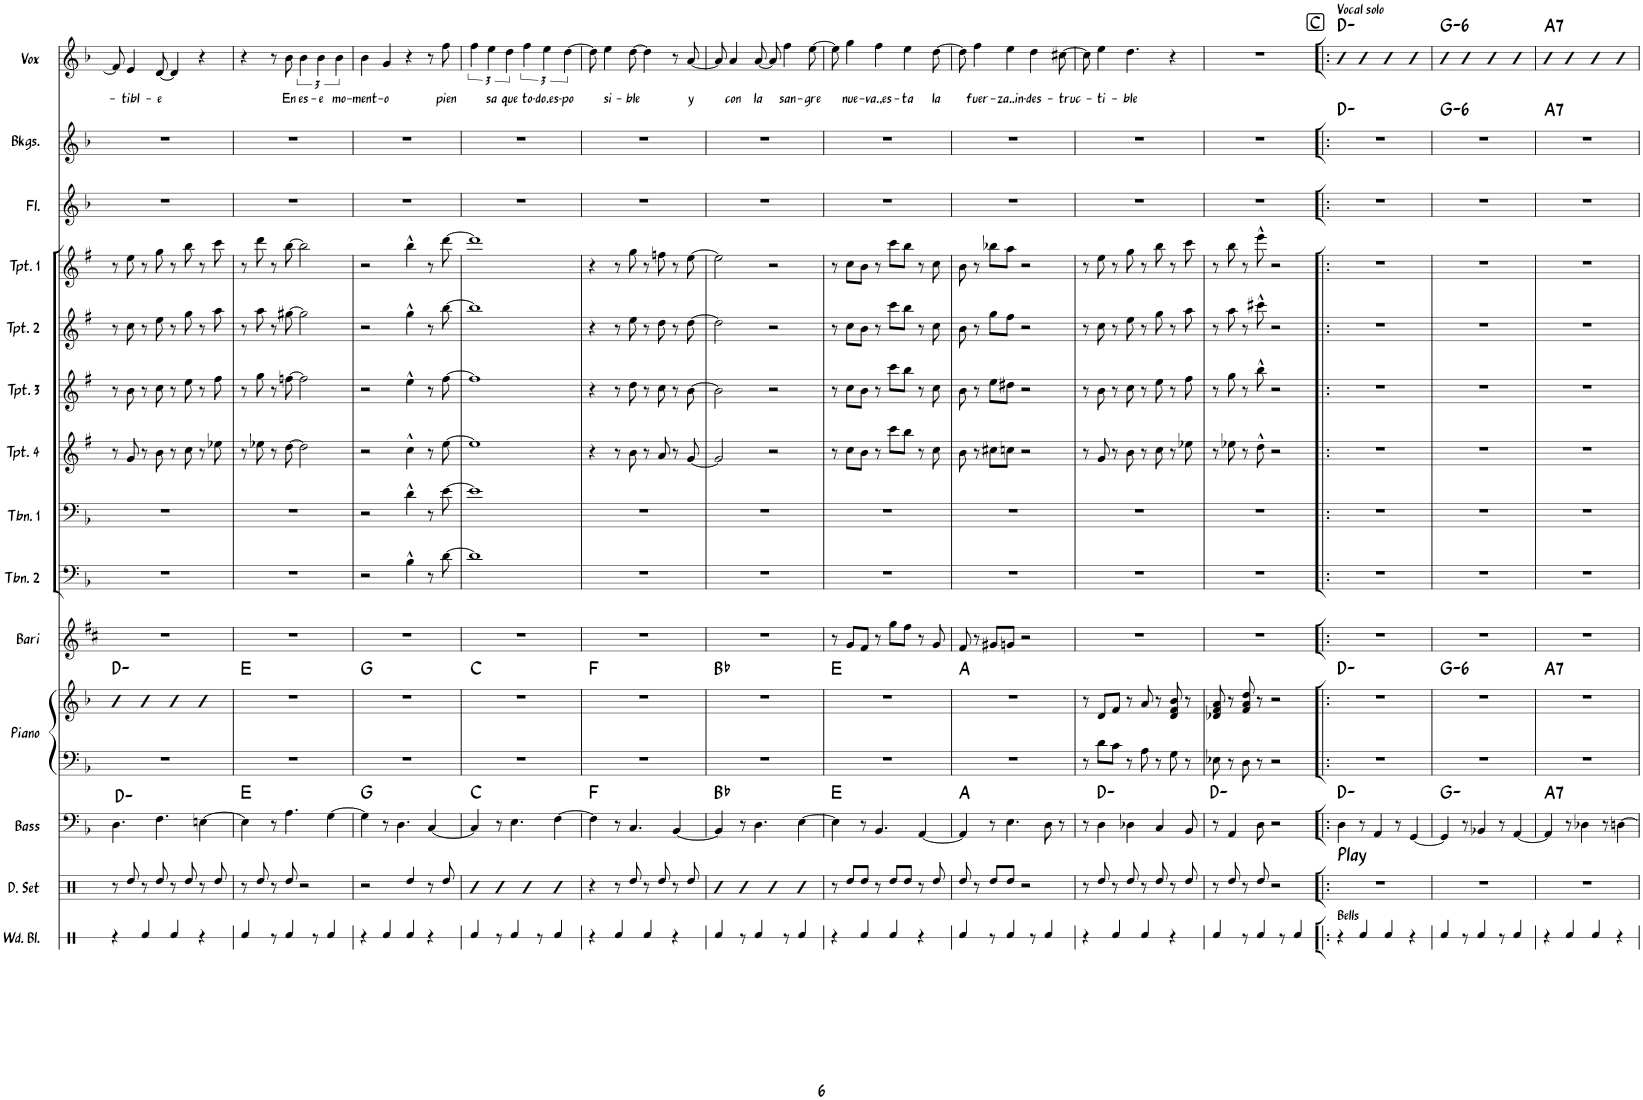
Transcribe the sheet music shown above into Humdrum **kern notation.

**kern	**kern	**harte	**kern	**harte	**kern	**kern	**harte	**kern	**kern	**kern	**kern	**kern	**kern	**kern	**kern	**kern	**harte	**kern	**text	**text	**harte
*part14	*part13	*part13	*part12	*part12	*part11	*part11	*part11	*part10	*part9	*part8	*part7	*part6	*part5	*part4	*part3	*part2	*part2	*part1	*part1	*part1	*part1
*staff15	*staff14	*	*staff13	*	*staff12	*staff11	*	*staff10	*staff9	*staff8	*staff7	*staff6	*staff5	*staff4	*staff3	*staff2	*	*staff1	*staff1	*staff1	*
*I"Wood Blocks	*I"Drumset	*	*I"Bass	*	*I"Piano	*	*	*I"Baritone Sax	*I"Trombone 2	*I"Trombone 1	*I"Trumpet 4	*I"Trumpet 3	*I"Trumpet 2	*I"Trumpet 1	*I"Flute 1	*I"Backings	*	*I"Voice	*	*	*
*I'Wd. Bl.	*I'D. Set	*	*I'Bass	*	*I'Piano	*	*	*I'Bari	*I'Tbn. 2	*I'Tbn. 1	*I'Tpt. 4	*I'Tpt. 3	*I'Tpt. 2	*I'Tpt. 1	*I'Fl.	*I'Bkgs.	*	*	*	*	*
!!LO:PB:g=z
*clefX	*clefX	*	*clefF4	*	*clefF4	*clefG2	*	*clefG2	*clefF4	*clefF4	*clefG2	*clefG2	*clefG2	*clefG2	*clefG2	*clefG2	*	*clefG2	*	*	*
*	*	*	*Trd7c12	*	*	*	*	*Trd12c21	*	*	*Trd1c2	*Trd1c2	*Trd1c2	*Trd1c2	*	*	*	*	*	*	*
*k[]	*k[]	*	*k[b-]	*	*k[b-]	*k[b-]	*	*k[f#c#]	*k[b-]	*k[b-]	*k[f#]	*k[f#]	*k[f#]	*k[f#]	*k[b-]	*k[b-]	*	*k[b-]	*	*	*
*M4/4	*M4/4	*	*M4/4	*	*M4/4	*M4/4	*	*M4/4	*M4/4	*M4/4	*M4/4	*M4/4	*M4/4	*M4/4	*M4/4	*M4/4	*	*M4/4	*	*	*
=57	=57	=57	=57	=57	=57	=57	=57	=57	=57	=57	=57	=57	=57	=57	=57	=57	=57	=57	=57	=57	=57
4r	8r	.	4.D\	D:min	1r	4b-	D:min	1r	1r	1r	8r	8r	8r	8r	1r	1r	.	8f/]	.	.	.
!	!	!	!	!	!	!	!	!	!	!	!	!	!	!	!	!	!	!	!	!LO:LY:b	!
.	8Rdd/	.	.	.	.	.	.	.	.	.	8g/	8b\	8cc\	8ee\	.	.	.	4e/	.	tibl-	.
4Rf/	8r	.	.	.	.	4b-	.	.	.	.	8r	8r	8r	8r	.	.	.	.	.	.	.
!	!	!	!	!	!	!	!	!	!	!	!	!	!	!	!	!	!	!	!	!LO:LY:b	!
.	8Rdd/	.	4.F\	.	.	.	.	.	.	.	8b\	8cc\	8ee\	8gg\	.	.	.	[8d/	.	-e	.
4Rf/	8r	.	.	.	.	4b-	.	.	.	.	8r	8r	8r	8r	.	.	.	4d/]	.	.	.
.	8Rdd/	.	.	.	.	.	.	.	.	.	8cc\	8ee\	8gg\	8bb\	.	.	.	.	.	.	.
4r	8r	.	[4En\	.	.	4b-	.	.	.	.	8r	8r	8r	8r	.	.	.	4r	.	.	.
.	8Rdd/	.	.	.	.	.	.	.	.	.	8ee-X\	8ff#\	8aa\	8ccc\	.	.	.	.	.	.	.
=58	=58	=58	=58	=58	=58	=58	=58	=58	=58	=58	=58	=58	=58	=58	=58	=58	=58	=58	=58	=58	=58
4Rf/	8r	.	4E\]	E:maj	1r	1r	E:maj	1r	1r	1r	8r	8r	8r	8r	1r	1r	.	4r	.	.	.
.	8Rdd/	.	.	.	.	.	.	.	.	.	8ee-X\	8gg\	8aa\	8ddd\	.	.	.	.	.	.	.
8r	8r	.	8r	.	.	.	.	.	.	.	8r	8r	8r	8r	.	.	.	8r	.	.	.
!	!	!	!	!	!	!	!	!	!	!	!	!	!	!	!	!	!	!	!	!LO:LY:b	!
4Rf/	8Rdd/	.	4.A\	.	.	.	.	.	.	.	[8dd\	[8ffn\	[8gg#X\	[8bb\	.	.	.	8b-\	.	En	.
!	!	!	!	!	!	!	!	!	!	!	!	!	!	!	!	!	!	!	!	!LO:LY:b	!
.	2r	.	.	.	.	.	.	.	.	.	2dd\]	2ff\]	2gg#\]	2bb\]	.	.	.	6b-\	.	es-	.
8r	.	.	.	.	.	.	.	.	.	.	.	.	.	.	.	.	.	.	.	.	.
!	!	!	!	!	!	!	!	!	!	!	!	!	!	!	!	!	!	!	!	!LO:LY:b	!
.	.	.	.	.	.	.	.	.	.	.	.	.	.	.	.	.	.	6b-\	.	-e	.
4Rf/	.	.	[4G\	.	.	.	.	.	.	.	.	.	.	.	.	.	.	.	.	.	.
!	!	!	!	!	!	!	!	!	!	!	!	!	!	!	!	!	!	!	!	!LO:LY:b	!
.	.	.	.	.	.	.	.	.	.	.	.	.	.	.	.	.	.	6b-\	.	mo-	.
=59	=59	=59	=59	=59	=59	=59	=59	=59	=59	=59	=59	=59	=59	=59	=59	=59	=59	=59	=59	=59	=59
!	!	!	!	!	!	!	!	!	!	!	!	!	!	!	!	!	!	!	!	!LO:LY:b	!
4r	2r	.	4G\]	G:maj	1r	1r	G:maj	1r	2r	2r	2r	2r	2r	2r	1r	1r	.	4b-\	.	-ment-	.
!	!	!	!	!	!	!	!	!	!	!	!	!	!	!	!	!	!	!	!	!LO:LY:b	!
4Rf/	.	.	8r	.	.	.	.	.	.	.	.	.	.	.	.	.	.	4g/	.	-o	.
.	.	.	4.D\	.	.	.	.	.	.	.	.	.	.	.	.	.	.	.	.	.	.
4Rf/	4Rdd/	.	.	.	.	.	.	.	4B-^^\	4d^^\	4cc^^\	4ee^^\	4gg^^\	4bb^^\	.	.	.	4r	.	.	.
4r	8r	.	[4C/	.	.	.	.	.	8r	8r	8r	8r	8r	8r	.	.	.	8r	.	.	.
!	!	!	!	!	!	!	!	!	!	!	!	!	!	!	!	!	!	!	!	!LO:LY:b	!
.	8Rdd/	.	.	.	.	.	.	.	[8d\	[8e\	[8ee\	[8ff#\	[8bb\	[8ddd\	.	.	.	8ff\	.	pien	.
=60	=60	=60	=60	=60	=60	=60	=60	=60	=60	=60	=60	=60	=60	=60	=60	=60	=60	=60	=60	=60	=60
4Rf/	4R	.	4C/]	C:maj	1r	1r	C:maj	1r	1d]	1e]	1ee]	1ff#]	1bb]	1ddd]	1r	1r	.	6ff\	.	.	.
!	!	!	!	!	!	!	!	!	!	!	!	!	!	!	!	!	!	!	!	!LO:LY:b	!
.	.	.	.	.	.	.	.	.	.	.	.	.	.	.	.	.	.	6ee\	.	sa	.
8r	4R	.	8r	.	.	.	.	.	.	.	.	.	.	.	.	.	.	.	.	.	.
!	!	!	!	!	!	!	!	!	!	!	!	!	!	!	!	!	!	!	!	!LO:LY:b	!
.	.	.	.	.	.	.	.	.	.	.	.	.	.	.	.	.	.	6dd\	.	que	.
4Rf/	.	.	4.E\	.	.	.	.	.	.	.	.	.	.	.	.	.	.	.	.	.	.
!	!	!	!	!	!	!	!	!	!	!	!	!	!	!	!	!	!	!	!	!LO:LY:b	!
.	4R	.	.	.	.	.	.	.	.	.	.	.	.	.	.	.	.	6ff\	.	to-	.
8r	.	.	.	.	.	.	.	.	.	.	.	.	.	.	.	.	.	.	.	.	.
!	!	!	!	!	!	!	!	!	!	!	!	!	!	!	!	!	!	!	!	!LO:LY:b	!
.	.	.	.	.	.	.	.	.	.	.	.	.	.	.	.	.	.	6ee\	.	-do.es-	.
4Rf/	4R	.	[4F\	.	.	.	.	.	.	.	.	.	.	.	.	.	.	.	.	.	.
!	!	!	!	!	!	!	!	!	!	!	!	!	!	!	!	!	!	!	!	!LO:LY:b	!
.	.	.	.	.	.	.	.	.	.	.	.	.	.	.	.	.	.	[6dd\	.	-po	.
=61	=61	=61	=61	=61	=61	=61	=61	=61	=61	=61	=61	=61	=61	=61	=61	=61	=61	=61	=61	=61	=61
4r	4r	.	4F\]	F:maj	1r	1r	F:maj	1r	1r	1r	4r	4r	4r	4r	1r	1r	.	8dd\]	.	.	.
!	!	!	!	!	!	!	!	!	!	!	!	!	!	!	!	!	!	!	!	!LO:LY:b	!
.	.	.	.	.	.	.	.	.	.	.	.	.	.	.	.	.	.	4ee\	.	si-	.
4Rf/	8r	.	8r	.	.	.	.	.	.	.	8r	8r	8r	8r	.	.	.	.	.	.	.
!	!	!	!	!	!	!	!	!	!	!	!	!	!	!	!	!	!	!	!	!LO:LY:b	!
.	8Rdd/	.	4.C/	.	.	.	.	.	.	.	8b\	8dd\	8ee\	8gg\	.	.	.	[8dd\	.	-ble	.
4Rf/	8r	.	.	.	.	.	.	.	.	.	8r	8r	8r	8r	.	.	.	4dd\]	.	.	.
.	8Rdd/	.	.	.	.	.	.	.	.	.	8a/	8cc\	8dd\	8ffn\	.	.	.	.	.	.	.
4r	8r	.	[4BB-/	.	.	.	.	.	.	.	8r	8r	8r	8r	.	.	.	8r	.	.	.
!	!	!	!	!	!	!	!	!	!	!	!	!	!	!	!	!	!	!	!	!LO:LY:b	!
.	8Rdd/	.	.	.	.	.	.	.	.	.	[8g/	[8b\	[8dd\	[8ee\	.	.	.	[8a/	.	y	.
=62	=62	=62	=62	=62	=62	=62	=62	=62	=62	=62	=62	=62	=62	=62	=62	=62	=62	=62	=62	=62	=62
4Rf/	4R	.	4BB-/]	Bb:maj	1r	1r	Bb:maj	1r	1r	1r	2g/]	2b\]	2dd\]	2ee\]	1r	1r	.	8a/]	.	.	.
!	!	!	!	!	!	!	!	!	!	!	!	!	!	!	!	!	!	!	!	!LO:LY:b	!
.	.	.	.	.	.	.	.	.	.	.	.	.	.	.	.	.	.	4a/	.	con	.
8r	4R	.	8r	.	.	.	.	.	.	.	.	.	.	.	.	.	.	.	.	.	.
!	!	!	!	!	!	!	!	!	!	!	!	!	!	!	!	!	!	!	!	!LO:LY:b	!
4Rf/	.	.	4.D\	.	.	.	.	.	.	.	.	.	.	.	.	.	.	[8a/	.	la	.
.	4R	.	.	.	.	.	.	.	.	.	2r	2r	2r	2r	.	.	.	8a/]	.	.	.
!	!	!	!	!	!	!	!	!	!	!	!	!	!	!	!	!	!	!	!	!LO:LY:b	!
8r	.	.	.	.	.	.	.	.	.	.	.	.	.	.	.	.	.	4ff\	.	san-	.
4Rf/	4R	.	[4E\	.	.	.	.	.	.	.	.	.	.	.	.	.	.	.	.	.	.
!	!	!	!	!	!	!	!	!	!	!	!	!	!	!	!	!	!	!	!	!LO:LY:b	!
.	.	.	.	.	.	.	.	.	.	.	.	.	.	.	.	.	.	[8ee\	.	-gre	.
=63	=63	=63	=63	=63	=63	=63	=63	=63	=63	=63	=63	=63	=63	=63	=63	=63	=63	=63	=63	=63	=63
4r	8r	.	4E\]	E:maj	1r	1r	E:maj	8r	1r	1r	8r	8r	8r	8r	1r	1r	.	8ee\]	.	.	.
!	!	!	!	!	!	!	!	!	!	!	!	!	!	!	!	!	!	!	!	!LO:LY:b	!
.	8Rdd/L	.	.	.	.	.	.	8g/L	.	.	8cc\L	8cc\L	8cc\L	8cc\L	.	.	.	4gg\	.	nue-	.
4Rf/	8Rdd/J	.	8r	.	.	.	.	8f#/J	.	.	8b\J	8b\J	8b\J	8b\J	.	.	.	.	.	.	.
!	!	!	!	!	!	!	!	!	!	!	!	!	!	!	!	!	!	!	!	!LO:LY:b	!
.	8r	.	4.BB-/	.	.	.	.	8r	.	.	8r	8r	8r	8r	.	.	.	4ff\	.	-va.,es-	.
4Rf/	8Rdd/L	.	.	.	.	.	.	8gg\L	.	.	8ccc\L	8ccc\L	8ccc\L	8ccc\L	.	.	.	.	.	.	.
!	!	!	!	!	!	!	!	!	!	!	!	!	!	!	!	!	!	!	!	!LO:LY:b	!
.	8Rdd/J	.	.	.	.	.	.	8ff#\J	.	.	8bb\J	8bb\J	8bb\J	8bb\J	.	.	.	4ee\	.	-ta	.
4r	8r	.	[4AA/	.	.	.	.	8r	.	.	8r	8r	8r	8r	.	.	.	.	.	.	.
!	!	!	!	!	!	!	!	!	!	!	!	!	!	!	!	!	!	!	!	!LO:LY:b	!
.	8Rdd/	.	.	.	.	.	.	8g/	.	.	8cc\	8cc\	8cc\	8cc\	.	.	.	[8dd\	.	la	.
=64	=64	=64	=64	=64	=64	=64	=64	=64	=64	=64	=64	=64	=64	=64	=64	=64	=64	=64	=64	=64	=64
4Rf/	8Rdd/	.	4AA/]	A:maj	1r	1r	A:maj	8f#/	1r	1r	8b\	8b\	8b\	8b\	1r	1r	.	8dd\]	.	.	.
!	!	!	!	!	!	!	!	!	!	!	!	!	!	!	!	!	!	!	!	!LO:LY:b	!
.	8r	.	.	.	.	.	.	8r	.	.	8r	8r	8r	8r	.	.	.	4ff\	.	fuer-	.
8r	8Rdd/L	.	8r	.	.	.	.	8g#X/L	.	.	8cc#X\L	8ee\L	8gg\L	8bb-X\L	.	.	.	.	.	.	.
!	!	!	!	!	!	!	!	!	!	!	!	!	!	!	!	!	!	!	!	!LO:LY:b	!
4Rf/	8Rdd/J	.	4.E\	.	.	.	.	8gn/J	.	.	8ccn\J	8dd#X\J	8ff#\J	8aa\J	.	.	.	4ee\	.	-za..in-	.
.	2r	.	.	.	.	.	.	2r	.	.	2r	2r	2r	2r	.	.	.	.	.	.	.
!	!	!	!	!	!	!	!	!	!	!	!	!	!	!	!	!	!	!	!	!LO:LY:b	!
8r	.	.	.	.	.	.	.	.	.	.	.	.	.	.	.	.	.	4dd\	.	-des-	.
4Rf/	.	.	8D\	.	.	.	.	.	.	.	.	.	.	.	.	.	.	.	.	.	.
!	!	!	!	!	!	!	!	!	!	!	!	!	!	!	!	!	!	!	!	!LO:LY:b	!
.	.	.	8r	.	.	.	.	.	.	.	.	.	.	.	.	.	.	[8cc#X\	.	-truc-	.
=65	=65	=65	=65	=65	=65	=65	=65	=65	=65	=65	=65	=65	=65	=65	=65	=65	=65	=65	=65	=65	=65
4r	8r	.	8r	.	8r	8r	.	1r	1r	1r	8r	8r	8r	8r	1r	1r	.	8cc#\]	.	.	.
!	!	!	!	!	!	!	!	!	!	!	!	!	!	!	!	!	!	!	!	!LO:LY:b	!
.	8Rdd/	.	4D\	D:min	8d\L	8d/L	.	.	.	.	8g/	8b\	8cc\	8ee\	.	.	.	4ee\	.	ti-	.
4Rf/	8r	.	.	.	8c\J	8f/J	.	.	.	.	8r	8r	8r	8r	.	.	.	.	.	.	.
!	!	!	!	!	!	!	!	!	!	!	!	!	!	!	!	!	!	!	!	!LO:LY:b	!
.	8Rdd/	.	4D-X\	.	8r	8r	.	.	.	.	8b\	8cc\	8ee\	8gg\	.	.	.	4.dd\	.	-ble	.
4Rf/	8r	.	.	.	8A\	8a/	.	.	.	.	8r	8r	8r	8r	.	.	.	.	.	.	.
.	8Rdd/	.	4C/	.	8r	8r	.	.	.	.	8cc\	8ee\	8gg\	8bb\	.	.	.	.	.	.	.
4r	8r	.	.	.	8G\	8d/ 8f/ 8b-/	.	.	.	.	8r	8r	8r	8r	.	.	.	4r	.	.	.
.	8Rdd/	.	8BB-/	.	8r	8r	.	.	.	.	8ee-X\	8ff#\	8aa\	8ccc\	.	.	.	.	.	.	.
=66	=66	=66	=66	=66	=66	=66	=66	=66	=66	=66	=66	=66	=66	=66	=66	=66	=66	=66	=66	=66	=66
4Rf/	8r	.	8r	D:min	8E-X\	8d-X/ 8f/ 8a/	.	1r	1r	1r	8r	8r	8r	8r	1r	1r	.	1r	.	.	.
.	8Rdd/	.	4AA/	.	8r	8r	.	.	.	.	8ee-X\	8gg\	8aa\	8bb\	.	.	.	.	.	.	.
8r	8r	.	.	.	8D\	8f/ 8a/ 8dd/	.	.	.	.	8r	8r	8r	8r	.	.	.	.	.	.	.
4Rf/	8Rdd/	.	8D\	.	8r	8r	.	.	.	.	8dd^^\	8bb^^\	8ccc#X^^\	8eee^^\	.	.	.	.	.	.	.
.	2r	.	2r	.	2r	2r	.	.	.	.	2r	2r	2r	2r	.	.	.	.	.	.	.
8r	.	.	.	.	.	.	.	.	.	.	.	.	.	.	.	.	.	.	.	.	.
4Rf/	.	.	.	.	.	.	.	.	.	.	.	.	.	.	.	.	.	.	.	.	.
!!LO:REH:place=s1:a:cj:fs=14:t=C
=67!|:	=67!|:	=67!|:	=67!|:	=67!|:	=67!|:	=67!|:	=67!|:	=67!|:	=67!|:	=67!|:	=67!|:	=67!|:	=67!|:	=67!|:	=67!|:	=67!|:	=67!|:	=67!|:	=67!|:	=67!|:	=67!|:
!	!	!	!	!	!	!	!	!	!	!	!	!	!	!	!	!	!	!LO:TX:a:t=Vocal solo	!	!	!
!	!LO:TX:b:t=Bells	!LO:H:kt=Play	!	!	!	!	!	!	!	!	!	!	!	!	!	!	!	!	!	!	!
4r	1r	N	4D\	D:min	1r	1r	D:min	1r	1r	1r	1r	1r	1r	1r	1r	1r	D:min	4b-	.	.	D:min
4Rf/	.	.	8r	.	.	.	.	.	.	.	.	.	.	.	.	.	.	4b-	.	.	.
.	.	.	4AA/	.	.	.	.	.	.	.	.	.	.	.	.	.	.	.	.	.	.
4Rf/	.	.	.	.	.	.	.	.	.	.	.	.	.	.	.	.	.	4b-	.	.	.
.	.	.	8r	.	.	.	.	.	.	.	.	.	.	.	.	.	.	.	.	.	.
4r	.	.	[4GG/	.	.	.	.	.	.	.	.	.	.	.	.	.	.	4b-	.	.	.
=68	=68	=68	=68	=68	=68	=68	=68	=68	=68	=68	=68	=68	=68	=68	=68	=68	=68	=68	=68	=68	=68
!	!	!	!	!	!	!	!LO:H:kt=6	!	!	!	!	!	!	!	!	!	!LO:H:kt=6	!	!	!	!LO:H:kt=6
4Rf/	1r	.	4GG/]	G:min	1r	1r	G:min6	1r	1r	1r	1r	1r	1r	1r	1r	1r	G:min6	4b-	.	.	G:min6
8r	.	.	8r	.	.	.	.	.	.	.	.	.	.	.	.	.	.	4b-	.	.	.
4Rf/	.	.	4BB-X/	.	.	.	.	.	.	.	.	.	.	.	.	.	.	.	.	.	.
.	.	.	.	.	.	.	.	.	.	.	.	.	.	.	.	.	.	4b-	.	.	.
8r	.	.	8r	.	.	.	.	.	.	.	.	.	.	.	.	.	.	.	.	.	.
4Rf/	.	.	[4AA/	.	.	.	.	.	.	.	.	.	.	.	.	.	.	4b-	.	.	.
=69	=69	=69	=69	=69	=69	=69	=69	=69	=69	=69	=69	=69	=69	=69	=69	=69	=69	=69	=69	=69	=69
!	!	!	!	!LO:H:kt=7	!	!	!LO:H:kt=7	!	!	!	!	!	!	!	!	!	!LO:H:kt=7	!	!	!	!LO:H:kt=7
4r	1r	.	4AA/]	A:7	1r	1r	A:7	1r	1r	1r	1r	1r	1r	1r	1r	1r	A:7	4b-	.	.	A:7
4Rf/	.	.	8r	.	.	.	.	.	.	.	.	.	.	.	.	.	.	4b-	.	.	.
.	.	.	4D-X\	.	.	.	.	.	.	.	.	.	.	.	.	.	.	.	.	.	.
4Rf/	.	.	.	.	.	.	.	.	.	.	.	.	.	.	.	.	.	4b-	.	.	.
.	.	.	8r	.	.	.	.	.	.	.	.	.	.	.	.	.	.	.	.	.	.
4r	.	.	[4Dn\	.	.	.	.	.	.	.	.	.	.	.	.	.	.	4b-	.	.	.
=	=	=	=	=	=	=	=	=	=	=	=	=	=	=	=	=	=	=	=	=	=
*-	*-	*-	*-	*-	*-	*-	*-	*-	*-	*-	*-	*-	*-	*-	*-	*-	*-	*-	*-	*-	*-
